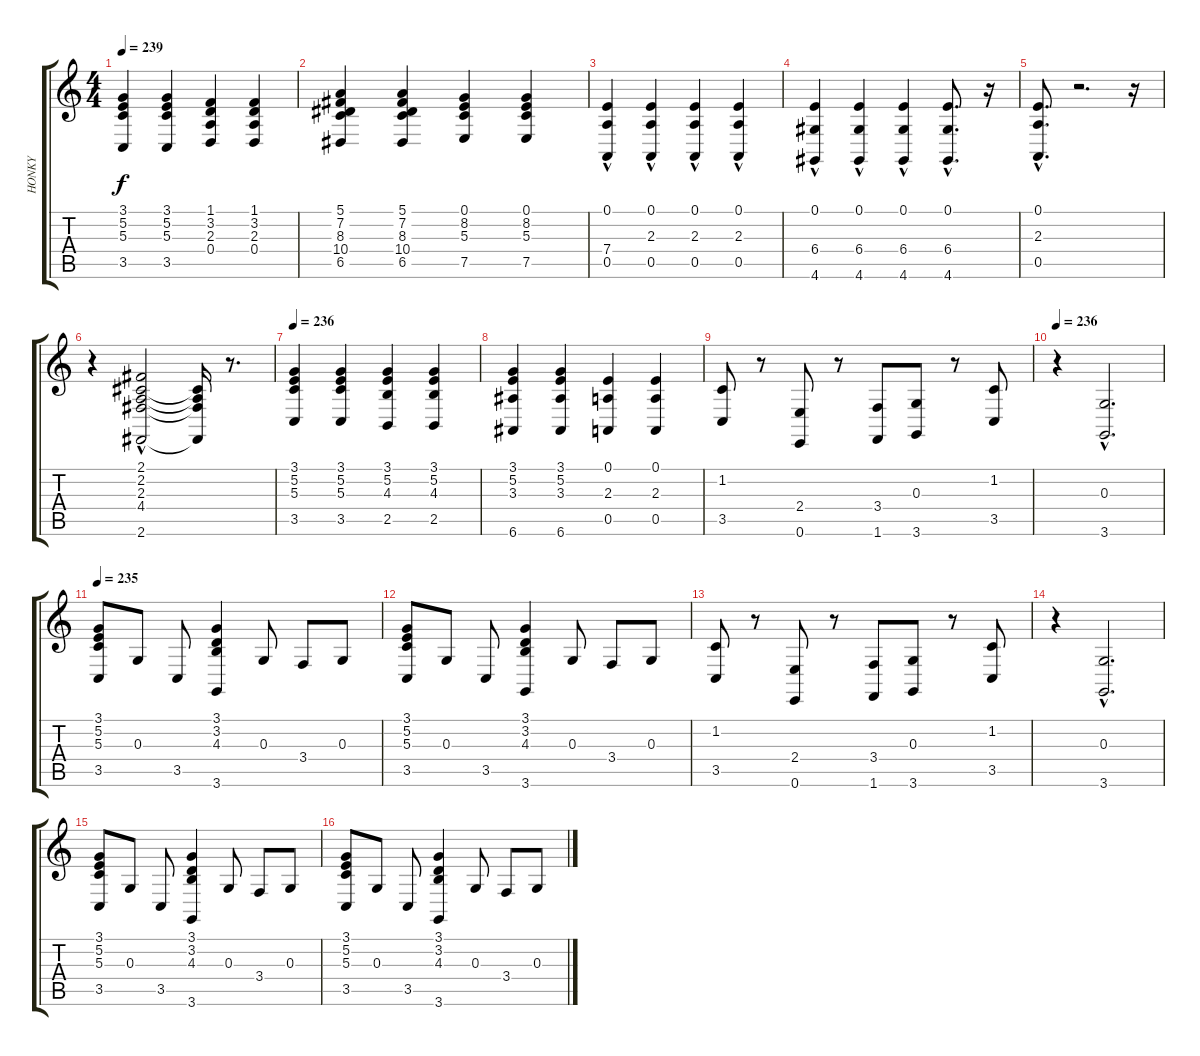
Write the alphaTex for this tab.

\track ("HONKY" "HONKY") {instrument honkytonkpiano}
\staff {score tabs}
\tuning (E4 B3 G3 D3 A2 E2) {hide}
\ts (4 4)
\tempo 239
\clef g2
\ks c
(3.1 5.2 5.3 3.5).4{dy f} (3.1 5.2 5.3 3.5).4 (1.1 3.2 2.3 0.4).4 (1.1 3.2 2.3 0.4).4 |
(5.1 7.2 8.3 10.4 6.5).4 (5.1 7.2 8.3 10.4 6.5).4 (0.1 8.2 5.3 7.5).4 (0.1 8.2 5.3 7.5).4 |
(0.1 7.4{hac} 0.5{hac}).4 (0.1 2.3{hac} 0.5{hac}).4 (0.1 2.3{hac} 0.5{hac}).4 (0.1 2.3{hac} 0.5{hac}).4 |
(0.1 6.4{hac} 4.6{hac}).4 (0.1 6.4{hac} 4.6{hac}).4 (0.1 6.4{hac} 4.6{hac}).4 (0.1{hac} 6.4{hac} 4.6{hac}).8{d} r.16 |
(0.1{hac} 2.3{hac} 0.5{hac}).8{d} r.2{d} r.16 |
r.4 (2.1{hac} 2.2 2.3 4.4 2.6).2 (2.2{t} 2.3{t} 4.4{t} 2.6{t}).16 r.8{d} |
\tempo 236
(3.1 5.2 5.3 3.5).4 (3.1 5.2 5.3 3.5).4 (3.1 5.2 4.3 2.5).4 (3.1 5.2 4.3 2.5).4 |
(3.1 5.2 3.3 6.6).4 (3.1 5.2 3.3 6.6).4 (0.1 2.3 0.5).4 (0.1 2.3 0.5).4 |
(1.2 3.5).8 r.8 (2.4 0.6).8 r.8 (3.4 1.6).8 (0.3 3.6).8 r.8 (1.2 3.5).8 |
\tempo 236
r.4 (0.3{hac} 3.6{hac}).2{d} |
\tempo 235
(3.1 5.2 5.3 3.5).8 0.3.8 3.5.8 (3.1 3.2 4.3 3.6).4 0.3.8 3.4.8 0.3.8 |
(3.1 5.2 5.3 3.5).8 0.3.8 3.5.8 (3.1 3.2 4.3 3.6).4 0.3.8 3.4.8 0.3.8 |
(1.2 3.5).8 r.8 (2.4 0.6).8 r.8 (3.4 1.6).8 (0.3 3.6).8 r.8 (1.2 3.5).8 |
r.4 (0.3{hac} 3.6{hac}).2{d} |
(3.1 5.2 5.3 3.5).8 0.3.8 3.5.8 (3.1 3.2 4.3 3.6).4 0.3.8 3.4.8 0.3.8 |
(3.1 5.2 5.3 3.5).8 0.3.8 3.5.8 (3.1 3.2 4.3 3.6).4 0.3.8 3.4.8 0.3.8
